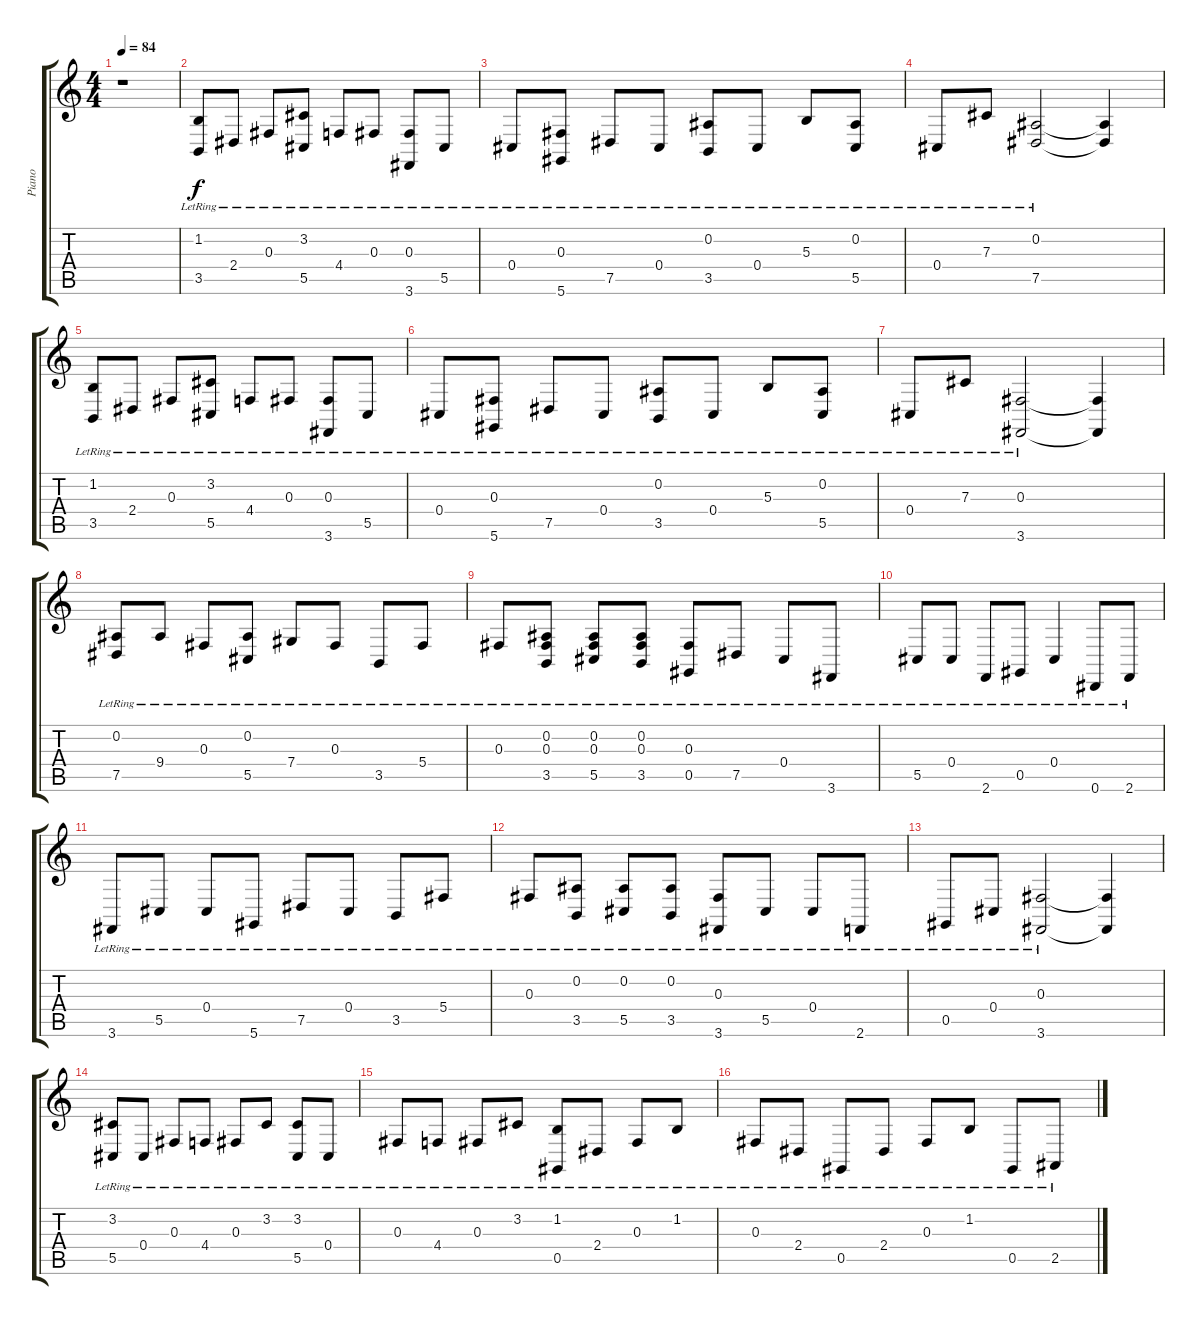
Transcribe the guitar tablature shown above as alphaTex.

\track ("Piano" "Piano") {instrument brightacousticpiano}
\staff {score tabs}
\tuning (Eb4 Bb3 Gb3 Db3 Ab2 Eb2) {hide}
\ts (4 4)
\tempo 84
\clef g2
\ks c
r.1{dy f instrument brightacousticpiano} |
(1.2{lr} 3.5{lr}).8 2.4{lr}.8 0.3{lr}.8 (3.2{lr} 5.5{lr}).8 4.4{lr}.8 0.3{lr}.8 (0.3{lr} 3.6{lr}).8 5.5{lr}.8 |
0.4{lr}.8 (0.3{lr} 5.6{lr}).8 7.5{lr}.8 0.4{lr}.8 (0.2{lr} 3.5{lr}).8 0.4{lr}.8 5.3{lr}.8 (0.2{lr} 5.5{lr}).8 |
0.4{lr}.8 7.3{lr}.8 (0.2{lr} 7.5{lr}).2 (0.2{t} 7.5{t}).4 |
(1.2{lr} 3.5{lr}).8 2.4{lr}.8 0.3{lr}.8 (3.2{lr} 5.5{lr}).8 4.4{lr}.8 0.3{lr}.8 (0.3{lr} 3.6{lr}).8 5.5{lr}.8 |
0.4{lr}.8 (0.3{lr} 5.6{lr}).8 7.5{lr}.8 0.4{lr}.8 (0.2{lr} 3.5{lr}).8 0.4{lr}.8 5.3{lr}.8 (0.2{lr} 5.5{lr}).8 |
0.4{lr}.8 7.3{lr}.8 (0.3{lr} 3.6{lr}).2 (0.3{t} 3.6{t}).4 |
(0.2{lr} 7.5{lr}).8 9.4{lr}.8 0.3{lr}.8 (0.2{lr} 5.5{lr}).8 7.4{lr}.8 0.3{lr}.8 3.5{lr}.8 5.4{lr}.8 |
0.3{lr}.8 (0.2{lr} 0.3{lr} 3.5{lr}).8 (0.2{lr} 0.3{lr} 5.5{lr}).8 (0.2{lr} 0.3{lr} 3.5{lr}).8 (0.3{lr} 0.5{lr}).8 7.5{lr}.8 0.4{lr}.8 3.6{lr}.8 |
5.5{lr}.8 0.4{lr}.8 2.6{lr}.8 0.5{lr}.8 0.4{lr}.4 0.6{lr}.8 2.6{lr}.8 |
3.6{lr}.8 5.5{lr}.8 0.4{lr}.8 5.6{lr}.8 7.5{lr}.8 0.4{lr}.8 3.5{lr}.8 5.4{lr}.8 |
0.3{lr}.8 (0.2{lr} 3.5{lr}).8 (0.2{lr} 5.5{lr}).8 (0.2{lr} 3.5{lr}).8 (0.3{lr} 3.6{lr}).8 5.5{lr}.8 0.4{lr}.8 2.6{lr}.8 |
0.5{lr}.8 0.4{lr}.8 (0.3{lr} 3.6{lr}).2 (0.3{t} 3.6{t}).4 |
(3.2{lr} 5.5{lr}).8 0.4{lr}.8 0.3{lr}.8 4.4{lr}.8 0.3{lr}.8 3.2{lr}.8 (3.2{lr} 5.5{lr}).8 0.4{lr}.8 |
0.3{lr}.8 4.4{lr}.8 0.3{lr}.8 3.2{lr}.8 (1.2{lr} 0.5{lr}).8 2.4{lr}.8 0.3{lr}.8 1.2{lr}.8 |
0.3{lr}.8 2.4{lr}.8 0.5{lr}.8 2.4{lr}.8 0.3{lr}.8 1.2{lr}.8 0.5{lr}.8 2.5{lr}.8
